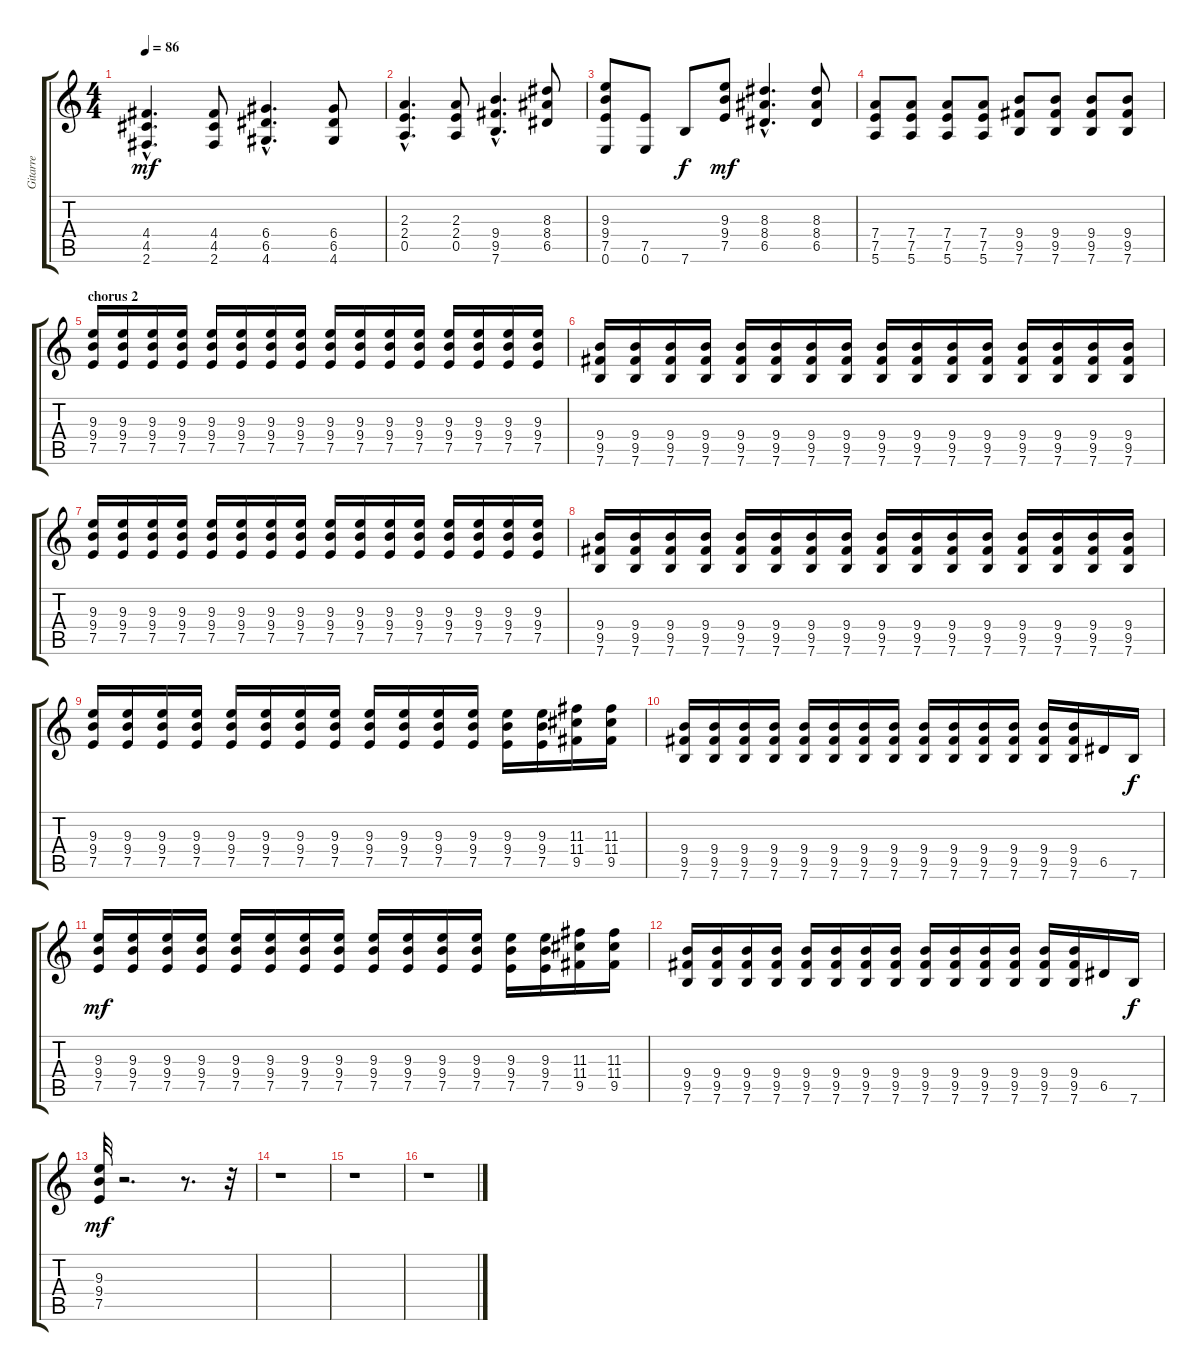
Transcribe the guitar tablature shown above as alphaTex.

\track ("Gitarre" "Gitarre") {instrument distortionguitar}
\staff {score tabs}
\tuning (E4 B3 G3 D3 A2 E2) {hide}
\ts (4 4)
\tempo 86
\clef g2
\ks c
(4.4{hac} 4.5{hac} 2.6{hac}).4{d dy mf} (4.4 4.5 2.6).8 (6.4{hac} 6.5{hac} 4.6{hac}).4{d} (6.4 6.5 4.6).8 |
(2.3{hac} 2.4{hac} 0.5{hac}).4{d} (2.3 2.4 0.5).8 (9.4{hac} 9.5{hac} 7.6{hac}).4{d} (8.3 8.4 6.5).8 |
(9.3 9.4 7.5 0.6).8 (7.5 0.6).8 7.6.8{dy f} (9.3 9.4 7.5).8{dy mf} (8.3{hac} 8.4{hac} 6.5{hac}).4{d} (8.3 8.4 6.5).8 |
(7.4 7.5 5.6).8 (7.4 7.5 5.6).8 (7.4 7.5 5.6).8 (7.4 7.5 5.6).8 (9.4 9.5 7.6).8 (9.4 9.5 7.6).8 (9.4 9.5 7.6).8 (9.4 9.5 7.6).8 |
\section ("" "chorus 2")
(9.3 9.4 7.5).16 (9.3 9.4 7.5).16 (9.3 9.4 7.5).16 (9.3 9.4 7.5).16 (9.3 9.4 7.5).16 (9.3 9.4 7.5).16 (9.3 9.4 7.5).16 (9.3 9.4 7.5).16 (9.3 9.4 7.5).16 (9.3 9.4 7.5).16 (9.3 9.4 7.5).16 (9.3 9.4 7.5).16 (9.3 9.4 7.5).16 (9.3 9.4 7.5).16 (9.3 9.4 7.5).16 (9.3 9.4 7.5).16 |
(9.4 9.5 7.6).16 (9.4 9.5 7.6).16 (9.4 9.5 7.6).16 (9.4 9.5 7.6).16 (9.4 9.5 7.6).16 (9.4 9.5 7.6).16 (9.4 9.5 7.6).16 (9.4 9.5 7.6).16 (9.4 9.5 7.6).16 (9.4 9.5 7.6).16 (9.4 9.5 7.6).16 (9.4 9.5 7.6).16 (9.4 9.5 7.6).16 (9.4 9.5 7.6).16 (9.4 9.5 7.6).16 (9.4 9.5 7.6).16 |
(9.3 9.4 7.5).16 (9.3 9.4 7.5).16 (9.3 9.4 7.5).16 (9.3 9.4 7.5).16 (9.3 9.4 7.5).16 (9.3 9.4 7.5).16 (9.3 9.4 7.5).16 (9.3 9.4 7.5).16 (9.3 9.4 7.5).16 (9.3 9.4 7.5).16 (9.3 9.4 7.5).16 (9.3 9.4 7.5).16 (9.3 9.4 7.5).16 (9.3 9.4 7.5).16 (9.3 9.4 7.5).16 (9.3 9.4 7.5).16 |
(9.4 9.5 7.6).16 (9.4 9.5 7.6).16 (9.4 9.5 7.6).16 (9.4 9.5 7.6).16 (9.4 9.5 7.6).16 (9.4 9.5 7.6).16 (9.4 9.5 7.6).16 (9.4 9.5 7.6).16 (9.4 9.5 7.6).16 (9.4 9.5 7.6).16 (9.4 9.5 7.6).16 (9.4 9.5 7.6).16 (9.4 9.5 7.6).16 (9.4 9.5 7.6).16 (9.4 9.5 7.6).16 (9.4 9.5 7.6).16 |
(9.3 9.4 7.5).16 (9.3 9.4 7.5).16 (9.3 9.4 7.5).16 (9.3 9.4 7.5).16 (9.3 9.4 7.5).16 (9.3 9.4 7.5).16 (9.3 9.4 7.5).16 (9.3 9.4 7.5).16 (9.3 9.4 7.5).16 (9.3 9.4 7.5).16 (9.3 9.4 7.5).16 (9.3 9.4 7.5).16 (9.3 9.4 7.5).16 (9.3 9.4 7.5).16 (11.3 11.4 9.5).16 (11.3 11.4 9.5).16 |
(9.4 9.5 7.6).16 (9.4 9.5 7.6).16 (9.4 9.5 7.6).16 (9.4 9.5 7.6).16 (9.4 9.5 7.6).16 (9.4 9.5 7.6).16 (9.4 9.5 7.6).16 (9.4 9.5 7.6).16 (9.4 9.5 7.6).16 (9.4 9.5 7.6).16 (9.4 9.5 7.6).16 (9.4 9.5 7.6).16 (9.4 9.5 7.6).16 (9.4 9.5 7.6).16 6.5.16 7.6.16{dy f} |
(9.3 9.4 7.5).16{dy mf} (9.3 9.4 7.5).16 (9.3 9.4 7.5).16 (9.3 9.4 7.5).16 (9.3 9.4 7.5).16 (9.3 9.4 7.5).16 (9.3 9.4 7.5).16 (9.3 9.4 7.5).16 (9.3 9.4 7.5).16 (9.3 9.4 7.5).16 (9.3 9.4 7.5).16 (9.3 9.4 7.5).16 (9.3 9.4 7.5).16 (9.3 9.4 7.5).16 (11.3 11.4 9.5).16 (11.3 11.4 9.5).16 |
(9.4 9.5 7.6).16 (9.4 9.5 7.6).16 (9.4 9.5 7.6).16 (9.4 9.5 7.6).16 (9.4 9.5 7.6).16 (9.4 9.5 7.6).16 (9.4 9.5 7.6).16 (9.4 9.5 7.6).16 (9.4 9.5 7.6).16 (9.4 9.5 7.6).16 (9.4 9.5 7.6).16 (9.4 9.5 7.6).16 (9.4 9.5 7.6).16 (9.4 9.5 7.6).16 6.5.16 7.6.16{dy f} |
(9.3 9.4 7.5).32{dy mf} r.2{d} r.8{d} r.32 |
r.1 |
r.1 |
r.1
